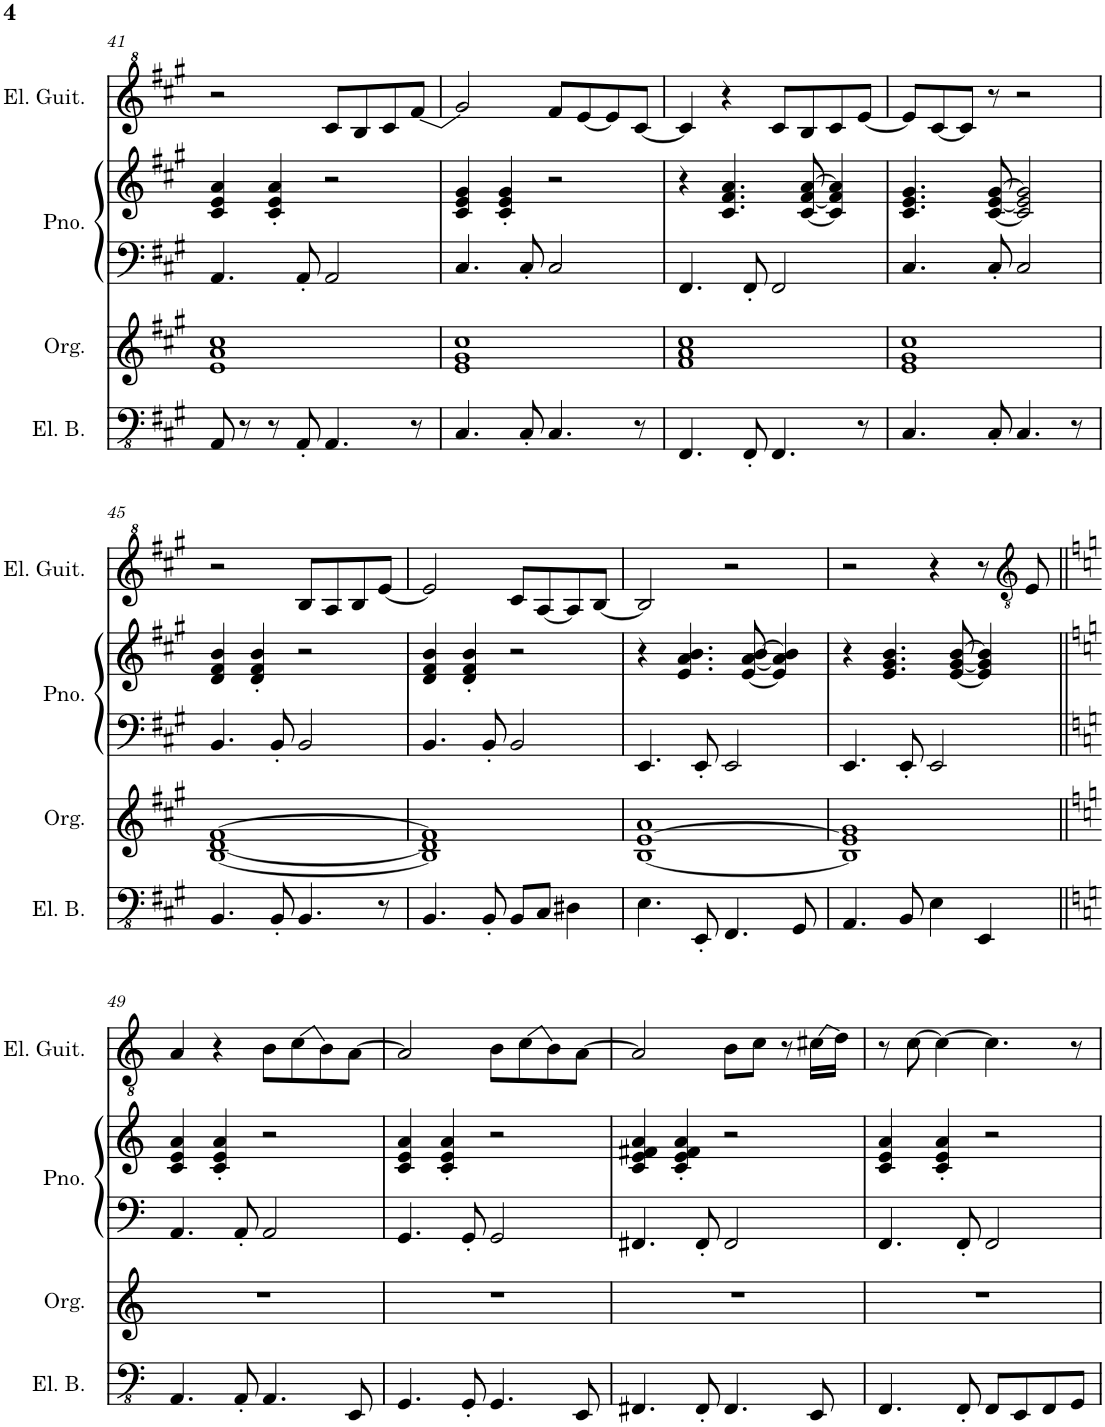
**kern	**kern	**kern	**kern	**kern
*part4	*part3	*part2	*part2	*part1
*staff5	*staff4	*staff3	*staff2	*staff1
*I"5-str. Electric Bass	*I"Organ	*I"Piano	*	*I"Electric Guitar
*I'El. B.	*I'Org.	*I'Pno.	*	*I'El. Guit.
!!LO:PB:g=z
*clefFv4	*clefG2	*clefF4	*clefG2	*clefG^2
*k[f#c#g#]	*k[f#c#g#]	*k[f#c#g#]	*k[f#c#g#]	*k[f#c#g#]
*M4/4	*M4/4	*M4/4	*M4/4	*M4/4
=41	=41	=41	=41	=41
8AAA/	1e 1a 1cc#	4.AA/	4c#/ 4e/ 4a/	2r
8r	.	.	.	.
8r	.	.	4c#/' 4e/' 4a/'	.
8AAA'/	.	8AA'/	.	.
4.AAA/	.	2AA/	2r	8cc#/L
.	.	.	.	8b/
.	.	.	.	8cc#/
8r	.	.	.	8ff#/J
=42	=42	=42	=42	=42
4.CC#/	1e 1g# 1cc#	4.C#/	4c#/ 4e/ 4g#/	2gg#/
.	.	.	4c#/' 4e/' 4g#/'	.
8CC#'/	.	8C#'/	.	.
4.CC#/	.	2C#/	2r	8ff#/L
.	.	.	.	[8ee/
.	.	.	.	8ee/]
8r	.	.	.	[8cc#/J
=43	=43	=43	=43	=43
4.FFF#/	1f# 1a 1cc#	4.FF#/	4r	4cc#/]
.	.	.	4.c#/ 4.f#/ 4.a/	4r
8FFF#'/	.	8FF#'/	.	.
4.FFF#/	.	2FF#/	.	8cc#/L
.	.	.	[8c#/ [8f#/ [8a/	8b/
.	.	.	4c#/] 4f#/] 4a/]	8cc#/
8r	.	.	.	[8ee/J
=44	=44	=44	=44	=44
4.CC#/	1e 1g# 1cc#	4.C#/	4.c#/ 4.e/ 4.g#/	8ee/L]
.	.	.	.	[8cc#/
.	.	.	.	8cc#/J]
8CC#'/	.	8C#'/	[8c#/ [8e/ [8g#/	8r
4.CC#/	.	2C#/	2c#/] 2e/] 2g#/]	2r
8r	.	.	.	.
!!LO:LB:g=z
=45	=45	=45	=45	=45
4.BBB/	[1B [1d [1f#	4.BB/	4d/ 4f#/ 4b/	2r
.	.	.	4d/' 4f#/' 4b/'	.
8BBB'/	.	8BB'/	.	.
4.BBB/	.	2BB/	2r	8b/L
.	.	.	.	8a/
.	.	.	.	8b/
8r	.	.	.	[8ee/J
=46	=46	=46	=46	=46
4.BBB/	1B] 1d] 1f#]	4.BB/	4d/ 4f#/ 4b/	2ee/]
.	.	.	4d/' 4f#/' 4b/'	.
8BBB'/	.	8BB'/	.	.
8BBB/L	.	2BB/	2r	8cc#/L
8CC#/J	.	.	.	[8a/
4DD#X\	.	.	.	8a/]
.	.	.	.	[8b/J
=47	=47	=47	=47	=47
4.EE\	[1B [1e 1a	4.EE/	4r	2b/]
.	.	.	4.e/ 4.a/ 4.b/	.
8EEE'/	.	8EE'/	.	.
4.FFF#/	.	2EE/	.	2r
.	.	.	[8e/ [8a/ [8b/	.
.	.	.	4e/] 4a/] 4b/]	.
8GGG#/	.	.	.	.
=48	=48	=48	=48	=48
4.AAA/	1B] 1e] 1g#	4.EE/	4r	2r
.	.	.	4.e/ 4.g#/ 4.b/	.
8BBB/	.	8EE'/	.	.
4EE\	.	2EE/	.	4r
.	.	.	[8e/ [8g#/ [8b/	.
4EEE/	.	.	4e/] 4g#/] 4b/]	8r
*	*	*	*	*clefGv2
.	.	.	.	8E/
!!LO:LB:g=z
=49||	=49||	=49||	=49||	=49||
*k[]	*k[]	*k[]	*k[]	*k[]
4.AAA/	1r	4.AA/	4c/ 4e/ 4a/	4A/
.	.	.	4c/' 4e/' 4a/'	4r
8AAA'/	.	8AA'/	.	.
4.AAA/	.	2AA/	2r	8B\L
.	.	.	.	8c\
.	.	.	.	8B\
8EEE/	.	.	.	[8A\J
=50	=50	=50	=50	=50
4.GGG/	1r	4.GG/	4c/ 4e/ 4a/	2A/]
.	.	.	4c/' 4e/' 4a/'	.
8GGG'/	.	8GG'/	.	.
4.GGG/	.	2GG/	2r	8B\L
.	.	.	.	8c\
.	.	.	.	8B\
8EEE/	.	.	.	[8A\J
=51	=51	=51	=51	=51
4.FFF#X/	1r	4.FF#X/	4c/ 4e/ 4f#X/ 4a/	2A/]
.	.	.	4c/' 4e/' 4f#/' 4a/'	.
8FFF#'/	.	8FF#'/	.	.
4.FFF#/	.	2FF#/	2r	8B\L
.	.	.	.	8c\J
.	.	.	.	8r
8EEE/	.	.	.	16c#X\LL
.	.	.	.	16d\JJ
=52	=52	=52	=52	=52
4.FFF/	1r	4.FF/	4c/ 4e/ 4a/	8r
.	.	.	.	[8c\
.	.	.	4c/' 4e/' 4a/'	4c\_
8FFF'/	.	8FF'/	.	.
8FFF/L	.	2FF/	2r	4.c\]
8EEE/	.	.	.	.
8FFF/	.	.	.	.
8GGG/J	.	.	.	8r
=	=	=	=	=
*-	*-	*-	*-	*-
